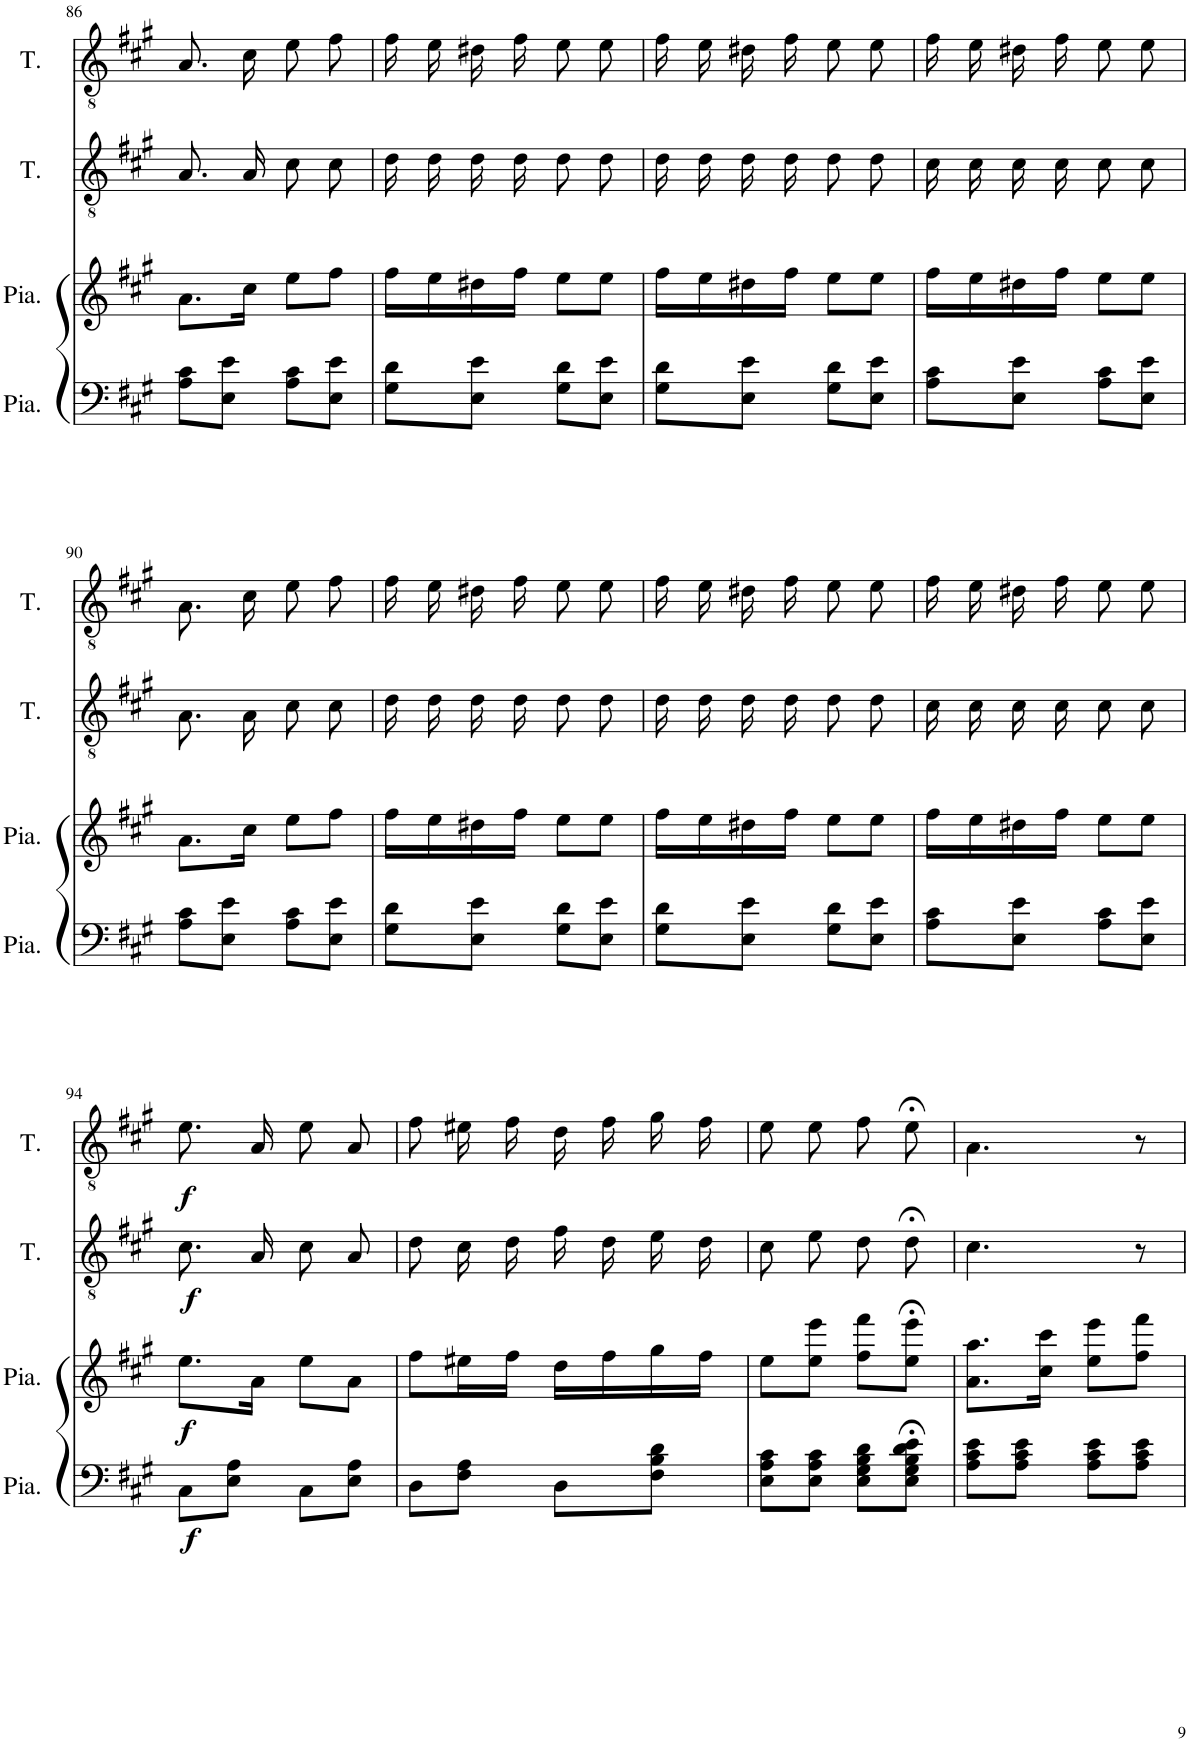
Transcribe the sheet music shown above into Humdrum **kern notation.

**kern	**dynam	**kern	**dynam	**kern	**dynam	**kern	**dynam
*part4	*part4	*part3	*part3	*part2	*part2	*part1	*part1
*staff4	*staff4	*staff3	*staff3	*staff2	*staff2	*staff1	*staff1
*I"Piano	*	*I"Piano	*	*I"Ténor	*	*I"Ténor	*
*I'Pia.	*	*I'Pia.	*	*I'T.	*	*I'T.	*
!!LO:PB:g=z
*clefF4	*	*clefG2	*	*clefGv2	*	*clefGv2	*
*	*	*	*	*Trd8c14	*	*Trd1c2	*
*k[f#c#g#]	*	*k[f#c#g#]	*	*k[f#c#g#]	*	*k[f#c#g#]	*
*M2/4	*	*M2/4	*	*M2/4	*	*M2/4	*
=86	=86	=86	=86	=86	=86	=86	=86
8A\ 8c#\L	.	8.a\L	.	8.A/L	.	8.A\L	.
8E\ 8e\J	.	.	.	.	.	.	.
.	.	16cc#\Jk	.	16A/Jk	.	16c#\Jk	.
8A\ 8c#\L	.	8ee\L	.	8c#\L	.	8e\L	.
8E\ 8e\J	.	8ff#\J	.	8c#\J	.	8f#\J	.
=87	=87	=87	=87	=87	=87	=87	=87
8G#\ 8d\L	.	16ff#\LL	.	16d\LL	.	16f#\LL	.
.	.	16ee\	.	16d\J	.	16e\J	.
8E\ 8e\J	.	16dd#X\	.	16d\L	.	16d#X\L	.
.	.	16ff#\JJ	.	16d\JJ	.	16f#\JJ	.
8G#\ 8d\L	.	8ee\L	.	8d\L	.	8e\L	.
8E\ 8e\J	.	8ee\J	.	8d\J	.	8e\J	.
=88	=88	=88	=88	=88	=88	=88	=88
8G#\ 8d\L	.	16ff#\LL	.	16d\LL	.	16f#\LL	.
.	.	16ee\	.	16d\J	.	16e\J	.
8E\ 8e\J	.	16dd#X\	.	16d\L	.	16d#X\L	.
.	.	16ff#\JJ	.	16d\JJ	.	16f#\JJ	.
8G#\ 8d\L	.	8ee\L	.	8d\L	.	8e\L	.
8E\ 8e\J	.	8ee\J	.	8d\J	.	8e\J	.
=89	=89	=89	=89	=89	=89	=89	=89
8A\ 8c#\L	.	16ff#\LL	.	16c#\LL	.	16f#\LL	.
.	.	16ee\	.	16c#\J	.	16e\J	.
8E\ 8e\J	.	16dd#X\	.	16c#\L	.	16d#X\L	.
.	.	16ff#\JJ	.	16c#\JJ	.	16f#\JJ	.
8A\ 8c#\L	.	8ee\L	.	8c#\L	.	8e\L	.
8E\ 8e\J	.	8ee\J	.	8c#\J	.	8e\J	.
!!LO:LB:g=z
=90	=90	=90	=90	=90	=90	=90	=90
8A\ 8c#\L	.	8.a\L	.	8.A\L	.	8.A\L	.
8E\ 8e\J	.	.	.	.	.	.	.
.	.	16cc#\Jk	.	16A\Jk	.	16c#\Jk	.
8A\ 8c#\L	.	8ee\L	.	8c#\L	.	8e\L	.
8E\ 8e\J	.	8ff#\J	.	8c#\J	.	8f#\J	.
=91	=91	=91	=91	=91	=91	=91	=91
8G#\ 8d\L	.	16ff#\LL	.	16d\LL	.	16f#\LL	.
.	.	16ee\	.	16d\J	.	16e\J	.
8E\ 8e\J	.	16dd#X\	.	16d\L	.	16d#X\L	.
.	.	16ff#\JJ	.	16d\JJ	.	16f#\JJ	.
8G#\ 8d\L	.	8ee\L	.	8d\L	.	8e\L	.
8E\ 8e\J	.	8ee\J	.	8d\J	.	8e\J	.
=92	=92	=92	=92	=92	=92	=92	=92
8G#\ 8d\L	.	16ff#\LL	.	16d\LL	.	16f#\LL	.
.	.	16ee\	.	16d\J	.	16e\J	.
8E\ 8e\J	.	16dd#X\	.	16d\L	.	16d#X\L	.
.	.	16ff#\JJ	.	16d\JJ	.	16f#\JJ	.
8G#\ 8d\L	.	8ee\L	.	8d\L	.	8e\L	.
8E\ 8e\J	.	8ee\J	.	8d\J	.	8e\J	.
=93	=93	=93	=93	=93	=93	=93	=93
8A\ 8c#\L	.	16ff#\LL	.	16c#\LL	.	16f#\LL	.
.	.	16ee\	.	16c#\J	.	16e\J	.
8E\ 8e\J	.	16dd#X\	.	16c#\L	.	16d#X\L	.
.	.	16ff#\JJ	.	16c#\JJ	.	16f#\JJ	.
8A\ 8c#\L	.	8ee\L	.	8c#\L	.	8e\L	.
8E\ 8e\J	.	8ee\J	.	8c#\J	.	8e\J	.
!!LO:LB:g=z
=94	=94	=94	=94	=94	=94	=94	=94
!	!LO:DY:b	!	!LO:DY:b	!	!LO:DY:b	!	!LO:DY:b
8C#\L	f	8.ee\L	f	8.c#\L	f	8.e\L	f
8E\ 8A\J	.	.	.	.	.	.	.
.	.	16a\Jk	.	16A\Jk	.	16A\Jk	.
8C#\L	.	8ee\L	.	8c#\L	.	8e\L	.
8E\ 8A\J	.	8a\J	.	8A\J	.	8A\J	.
=95	=95	=95	=95	=95	=95	=95	=95
8D\L	.	8ff#\L	.	8d\L	.	8f#\L	.
8F#\ 8A\J	.	16ee#X\L	.	16c#\L	.	16e#X\L	.
.	.	16ff#\JJ	.	16d\JJ	.	16f#\JJ	.
8D\L	.	16dd\LL	.	16f#\LL	.	16d\LL	.
.	.	16ff#\	.	16d\J	.	16f#\J	.
8F#\ 8B\ 8d\J	.	16gg#\	.	16e\L	.	16g#\L	.
.	.	16ff#\JJ	.	16d\JJ	.	16f#\JJ	.
=96	=96	=96	=96	=96	=96	=96	=96
8E\ 8A\ 8c#\L	.	8ee\L	.	8c#\L	.	8e\L	.
8E\ 8A\ 8c#\J	.	8ee\ 8eee\J	.	8e\J	.	8e\J	.
8E\ 8G#\ 8B\ 8d\L	.	8ff#\ 8fff#\L	.	8d\L	.	8f#\L	.
8E\;< 8G#\;< 8B\;< 8d\;< 8e\;<J	.	8ee\;< 8eee\;<J	.	8d;<\J	.	8e;<\J	.
=97	=97	=97	=97	=97	=97	=97	=97
8A\ 8c#\ 8e\L	.	8.a\ 8.aa\L	.	4.c#\	.	4.A\	.
8A\ 8c#\ 8e\J	.	.	.	.	.	.	.
.	.	16cc#\ 16ccc#\Jk	.	.	.	.	.
8A\ 8c#\ 8e\L	.	8ee\ 8eee\L	.	.	.	.	.
8A\ 8c#\ 8e\J	.	8ff#\ 8fff#\J	.	8r	.	8r	.
=	=	=	=	=	=	=	=
*-	*-	*-	*-	*-	*-	*-	*-
